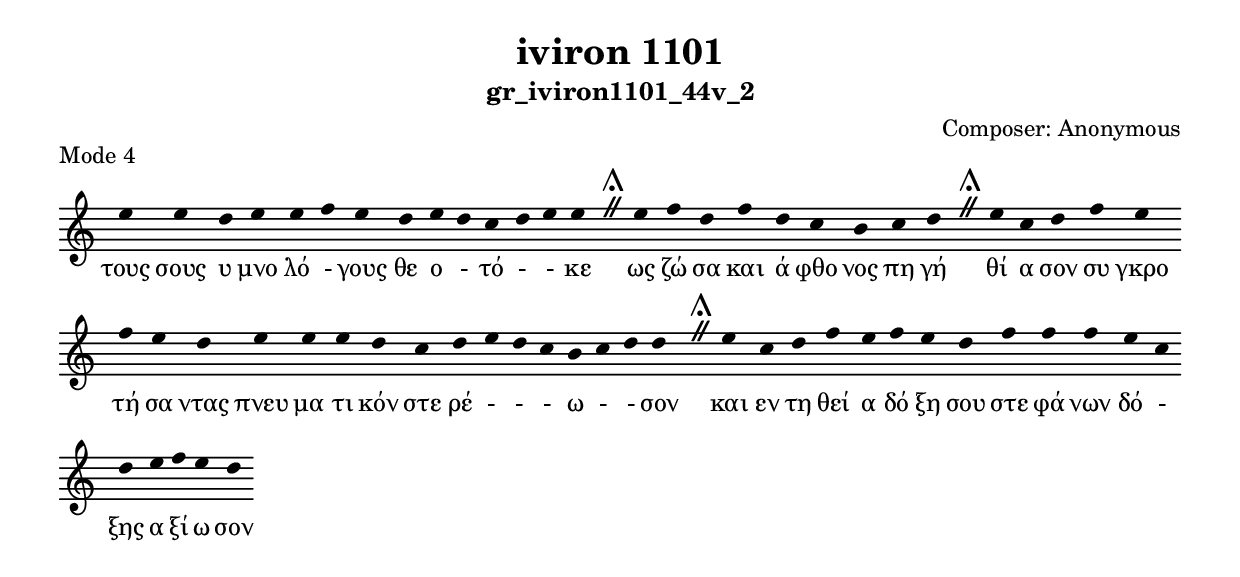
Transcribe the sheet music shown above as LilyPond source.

\include "gregorian.ly"

	\header {
 	  title = "iviron 1101"
	  subtitle = "gr_iviron1101_44v_2"
	  composer = "Composer: Αnonymous"
	  piece = "Mode 4"
	}

	chant = {
	  e''4 e''4 d''4 e''4 e''4 f''4 e''4 d''4 e''4 d''4 c''4 d''4 e''4 e''4 \divisioMaior
 e''4 f''4 d''4 f''4 d''4 c''4 b'4 c''4 d''4 \divisioMaior
 e''4 c''4 d''4 f''4 e''4 f''4 e''4 d''4 e''4 e''4 e''4 d''4 c''4 d''4 e''4 d''4 c''4 b'4 c''4 d''4 d''4 \divisioMaior
 e''4 c''4 d''4 f''4 e''4 f''4 e''4 d''4 f''4 f''4 f''4 e''4 c''4 d''4 e''4 f''4 e''4 d''4\finalis
	}

	verba = \lyricmode {τους σους υ μνο λό - γους θε ο - τό -  - κε 
ως ζώ σα και ά φθο νος πη γή 
θί α σον συ γκρο τή σα ντας πνευ μα τι κόν στε ρέ -  -  - ω -  - σον 
και εν τη θεί α δό ξη σου στε φά νων δό - ξης α ξί ω σον 
	}


	\score {
	  \new Staff <<
	  \new Voice = "melody" \chant
	  \new Lyrics = "one" \lyricsto melody \verba
	  >>
	  \layout {
	    \context {
	      \Staff
	      \remove "Time_signature_engraver"
	      \remove "Bar_engraver"
	    }
	    \context {
	      \Voice
	      \remove "Stem_engraver"
	    }
	  }
	}